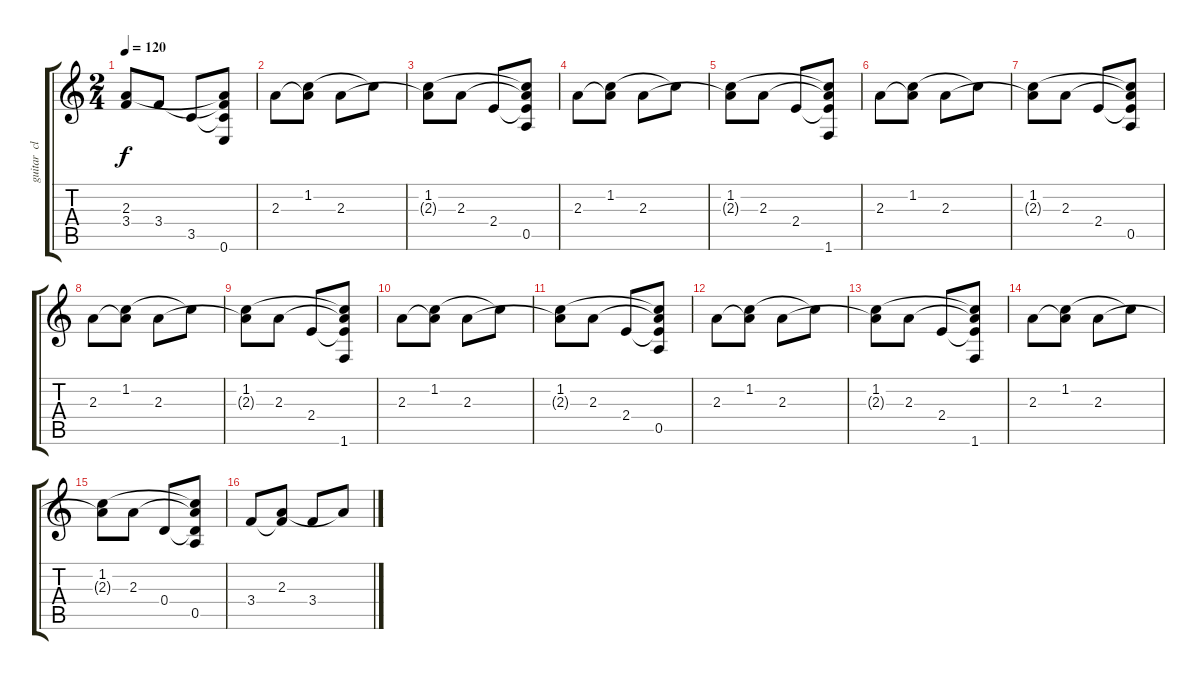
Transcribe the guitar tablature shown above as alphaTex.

\track ("guitar  clean  right" "guitar  cl") {instrument acousticguitarnylon}
\staff {score tabs}
\tuning (E4 B3 G3 D3 A2 E2) {hide}
\ts (2 4)
\tempo 120
\clef g2
\ks c
(2.3 3.4{t}).8{dy f} 3.4.8 3.5.8 (2.3{t} 3.4{t} 3.5{t} 0.6).8 |
2.3.8 (1.2 2.3{t}).8 2.3.8 1.2{t}.8 |
(1.2 2.3{t}).8 2.3.8 2.4.8 (1.2{t} 2.3{t} 2.4{t} 0.5).8 |
2.3.8 (1.2 2.3{t}).8 2.3.8 1.2{t}.8 |
(1.2 2.3{t}).8 2.3.8 2.4.8 (1.2{t} 2.3{t} 2.4{t} 1.6).8 |
2.3.8 (1.2 2.3{t}).8 2.3.8 1.2{t}.8 |
(1.2 2.3{t}).8 2.3.8 2.4.8 (1.2{t} 2.3{t} 2.4{t} 0.5).8 |
2.3.8 (1.2 2.3{t}).8 2.3.8 1.2{t}.8 |
(1.2 2.3{t}).8 2.3.8 2.4.8 (1.2{t} 2.3{t} 2.4{t} 1.6).8 |
2.3.8 (1.2 2.3{t}).8 2.3.8 1.2{t}.8 |
(1.2 2.3{t}).8 2.3.8 2.4.8 (1.2{t} 2.3{t} 2.4{t} 0.5).8 |
2.3.8 (1.2 2.3{t}).8 2.3.8 1.2{t}.8 |
(1.2 2.3{t}).8 2.3.8 2.4.8 (1.2{t} 2.3{t} 2.4{t} 1.6).8 |
2.3.8 (1.2 2.3{t}).8 2.3.8 1.2{t}.8 |
(1.2 2.3{t}).8 2.3.8 0.4.8 (1.2{t} 2.3{t} 0.4{t} 0.5).8 |
3.4.8 (2.3 3.4{t}).8 3.4.8 2.3{t}.8
